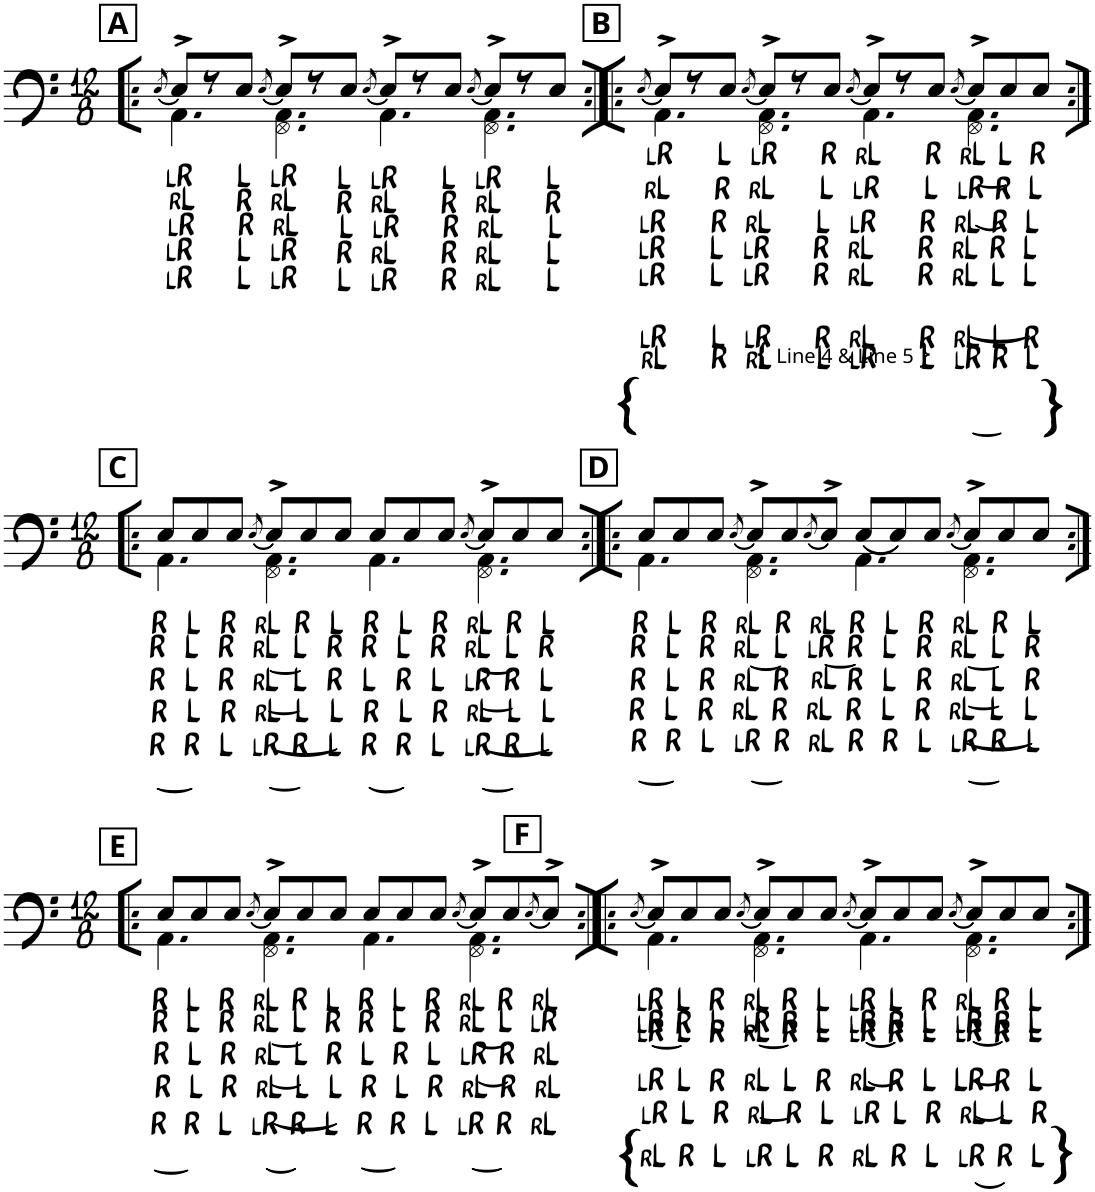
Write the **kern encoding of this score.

**kern	**text	**text	**text	**text	**text	**text	**text
*part1	*part1	*part1	*part1	*part1	*part1	*part1	*part1
*staff1	*staff1	*staff1	*staff1	*staff1	*staff1	*staff1	*staff1
*clefF4	*	*	*	*	*	*	*
*k[]	*	*	*	*	*	*	*
*M12/8	*	*	*	*	*	*	*
!!LO:REH:place=s1:a:B:cj:t=A
=1!|:	=1!|:	=1!|:	=1!|:	=1!|:	=1!|:	=1!|:	=1!|:
[<8qE/	.	.	.	.	.	.	.
!	!LO:LY:b	!LO:LY:b	!LO:LY:b	!LO:LY:b	!LO:LY:b	!	!
*^	*	*	*	*	*	*	*
8E^>/L]	4.AA\	L R	R L	L R	L R	L R	.	.
8r	.	.	.	.	.	.	.	.
!	!	!LO:LY:b	!LO:LY:b	!LO:LY:b	!LO:LY:b	!LO:LY:b	!	!
8E/J	.	L	R	R	L	L	.	.
[<8qE/	.	.	.	.	.	.	.	.
!	!	!LO:LY:b	!LO:LY:b	!LO:LY:b	!LO:LY:b	!LO:LY:b	!	!
8E^>/L]	4.FF\ 4.AA\	L R	R L	R L	L R	L R	.	.
8r	.	.	.	.	.	.	.	.
!	!	!LO:LY:b	!LO:LY:b	!LO:LY:b	!LO:LY:b	!LO:LY:b	!	!
8E/J	.	L	R	L	R	L	.	.
[<8qE/	.	.	.	.	.	.	.	.
!	!	!LO:LY:b	!LO:LY:b	!LO:LY:b	!LO:LY:b	!LO:LY:b	!	!
8E^>/L]	4.AA\	L R	R L	L R	R L	L R	.	.
8r	.	.	.	.	.	.	.	.
!	!	!LO:LY:b	!LO:LY:b	!LO:LY:b	!LO:LY:b	!LO:LY:b	!	!
8E/J	.	L	R	R	R	R	.	.
[<8qE/	.	.	.	.	.	.	.	.
!	!	!LO:LY:b	!LO:LY:b	!LO:LY:b	!LO:LY:b	!LO:LY:b	!	!
8E^>/L]	4.FF\ 4.AA\	L R	R L	R L	R L	R L	.	.
8r	.	.	.	.	.	.	.	.
!	!	!LO:LY:b	!LO:LY:b	!LO:LY:b	!LO:LY:b	!LO:LY:b	!	!
8E/J	.	L	R	L	L	L	.	.
!!LO:REH:place=s1:a:B:cj:t=B	!!
=2:|!|:	=2:|!|:	=2:|!|:	=2:|!|:	=2:|!|:	=2:|!|:	=2:|!|:	=2:|!|:	=2:|!|:
[<8qE/	.	.	.	.	.	.	.	.
!LO:TX:b:t={	!	!	!	!	!	!	!	!
!	!	!LO:LY:b	!LO:LY:b	!LO:LY:b	!LO:LY:b	!LO:LY:b	!LO:LY:b	!LO:LY:b
8E^>/L]	4.AA\	L R	R L	L R	L R	L R	L R	R L
8r	.	.	.	.	.	.	.	.
!	!	!LO:LY:b	!LO:LY:b	!LO:LY:b	!LO:LY:b	!LO:LY:b	!LO:LY:b	!LO:LY:b
8E/J	.	L	R	R	L	L	L	R
[<8qE/	.	.	.	.	.	.	.	.
!	!	!LO:LY:b	!LO:LY:b	!LO:LY:b	!LO:LY:b	!LO:LY:b	!LO:LY:b	!LO:LY:b
8E^>/L]	4.FF\ 4.AA\	L R	R L	R L	L R	L R	L R	R L
8r	.	.	.	.	.	.	.	.
!	!	!LO:LY:b	!LO:LY:b	!LO:LY:b	!LO:LY:b	!LO:LY:b	!LO:LY:b	!LO:LY:b
8E/J	.	R	L	L	R	R	R	L
[<8qE/	.	.	.	.	.	.	.	.
!	!	!LO:LY:b	!LO:LY:b	!LO:LY:b	!LO:LY:b	!LO:LY:b	!LO:LY:b	!LO:LY:b
8E^>/L]	4.AA\	R L	L R	L R	R L	R L	R L	L R
8r	.	.	.	.	.	.	.	.
!	!	!LO:LY:b	!LO:LY:b	!LO:LY:b	!LO:LY:b	!LO:LY:b	!LO:LY:b	!LO:LY:b
8E/J	.	R	L	R	R	R	R	L
[<8qE/	.	.	.	.	.	.	.	.
!	!	!LO:LY:b	!LO:LY:b	!LO:LY:b	!LO:LY:b	!LO:LY:b	!LO:LY:b	!LO:LY:b
(<(<(<(<8E^>/L]	4.FF\ 4.AA\	R L	L R	R L	R L	R L	R L	L R
!	!	!LO:LY:b	!LO:LY:b	!LO:LY:b	!LO:LY:b	!LO:LY:b	!LO:LY:b	!LO:LY:b
8E/)))	.	L	R	R	R	L	L	R
!LO:TX:b:t=}	!	!	!	!	!	!	!	!
!	!	!LO:LY:b	!LO:LY:b	!LO:LY:b	!LO:LY:b	!LO:LY:b	!LO:LY:b	!LO:LY:b
8E/J)	.	R	L	L	L	L	R	L
!!LO:LB:g=z	!!
!!LO:REH:place=s1:a:B:cj:t=C	!!
=3:|!|:	=3:|!|:	=3:|!|:	=3:|!|:	=3:|!|:	=3:|!|:	=3:|!|:	=3:|!|:	=3:|!|:
*M12/8	*	*	*	*	*	*	*	*
!	!	!LO:LY:b	!LO:LY:b	!LO:LY:b	!LO:LY:b	!LO:LY:b	!	!
(<8E/L	4.AA\	R	R	R	R	R	.	.
!	!	!LO:LY:b	!LO:LY:b	!LO:LY:b	!LO:LY:b	!LO:LY:b	!	!
8E/)	.	L	L	L	L	R	.	.
!	!	!LO:LY:b	!LO:LY:b	!LO:LY:b	!LO:LY:b	!LO:LY:b	!	!
8E/J	.	R	R	R	R	L	.	.
[<8qE/	.	.	.	.	.	.	.	.
!	!	!LO:LY:b	!LO:LY:b	!LO:LY:b	!LO:LY:b	!LO:LY:b	!	!
(<(<(<(<8E^>/L]	4.FF\ 4.AA\	R L	R L	R L	R L	L R	.	.
!	!	!LO:LY:b	!LO:LY:b	!LO:LY:b	!LO:LY:b	!LO:LY:b	!	!
8E/)))	.	R	L	L	L	R	.	.
!	!	!LO:LY:b	!LO:LY:b	!LO:LY:b	!LO:LY:b	!LO:LY:b	!	!
8E/J)	.	L	R	R	L	L	.	.
!	!	!LO:LY:b	!LO:LY:b	!LO:LY:b	!LO:LY:b	!LO:LY:b	!	!
(<8E/L	4.AA\	R	R	L	R	R	.	.
!	!	!LO:LY:b	!LO:LY:b	!LO:LY:b	!LO:LY:b	!LO:LY:b	!	!
8E/)	.	L	L	R	L	R	.	.
!	!	!LO:LY:b	!LO:LY:b	!LO:LY:b	!LO:LY:b	!LO:LY:b	!	!
8E/J	.	R	R	L	R	L	.	.
[<8qE/	.	.	.	.	.	.	.	.
!	!	!LO:LY:b	!LO:LY:b	!LO:LY:b	!LO:LY:b	!LO:LY:b	!	!
(<(<(<(<8E^>/L]	4.FF\ 4.AA\	R L	R L	L R	R L	L R	.	.
!	!	!LO:LY:b	!LO:LY:b	!LO:LY:b	!LO:LY:b	!LO:LY:b	!	!
8E/)))	.	R	L	R	L	R	.	.
!	!	!LO:LY:b	!LO:LY:b	!LO:LY:b	!LO:LY:b	!LO:LY:b	!	!
8E/J)	.	L	R	L	L	L	.	.
!!LO:REH:place=s1:a:B:cj:t=D	!!
=4:|!|:	=4:|!|:	=4:|!|:	=4:|!|:	=4:|!|:	=4:|!|:	=4:|!|:	=4:|!|:	=4:|!|:
!	!	!LO:LY:b	!LO:LY:b	!LO:LY:b	!LO:LY:b	!LO:LY:b	!	!
(<8E/L	4.AA\	R	R	R	R	R	.	.
!	!	!LO:LY:b	!LO:LY:b	!LO:LY:b	!LO:LY:b	!LO:LY:b	!	!
8E/)	.	L	L	L	L	R	.	.
!	!	!LO:LY:b	!LO:LY:b	!LO:LY:b	!LO:LY:b	!LO:LY:b	!	!
8E/J	.	R	R	R	R	L	.	.
[<8qE/	.	.	.	.	.	.	.	.
!	!	!LO:LY:b	!LO:LY:b	!LO:LY:b	!LO:LY:b	!LO:LY:b	!	!
(<(<8E^>/L]	4.FF\ 4.AA\	R L	R L	R L	R L	L R	.	.
!	!	!LO:LY:b	!LO:LY:b	!LO:LY:b	!LO:LY:b	!LO:LY:b	!	!
8E/))	.	R	L	R	R	R	.	.
[<8qE/	.	.	.	.	.	.	.	.
!LO:TX:a:t={	!	!	!	!	!	!	!	!
!LO:TX:a:t=Line 4 & Line 5	!	!	!	!	!	!	!	!
!LO:TX:a:t=}	!	!	!	!	!	!	!	!
!	!	!LO:LY:b	!LO:LY:b	!LO:LY:b	!LO:LY:b	!LO:LY:b	!	!
(<8E^>/J]	.	R L	L R	R L	R L	R L	.	.
!	!	!LO:LY:b	!LO:LY:b	!LO:LY:b	!LO:LY:b	!LO:LY:b	!	!
(<8E/L)	4.AA\	R	R	R	R	R	.	.
!	!	!LO:LY:b	!LO:LY:b	!LO:LY:b	!LO:LY:b	!LO:LY:b	!	!
8E/)	.	L	L	L	L	R	.	.
!	!	!LO:LY:b	!LO:LY:b	!LO:LY:b	!LO:LY:b	!LO:LY:b	!	!
8E/J	.	R	R	R	R	L	.	.
[<8qE/	.	.	.	.	.	.	.	.
!	!	!LO:LY:b	!LO:LY:b	!LO:LY:b	!LO:LY:b	!LO:LY:b	!	!
(<(<(<(<8E^>/L]	4.FF\ 4.AA\	R L	R L	R L	R L	L R	.	.
!	!	!LO:LY:b	!LO:LY:b	!LO:LY:b	!LO:LY:b	!LO:LY:b	!	!
8E/)))	.	R	L	L	L	R	.	.
!	!	!LO:LY:b	!LO:LY:b	!LO:LY:b	!LO:LY:b	!LO:LY:b	!	!
8E/J)	.	L	R	R	L	L	.	.
!!LO:LB:g=z	!!
!!LO:REH:place=s1:a:B:cj:t=E	!!
=5:|!|:	=5:|!|:	=5:|!|:	=5:|!|:	=5:|!|:	=5:|!|:	=5:|!|:	=5:|!|:	=5:|!|:
*M12/8	*	*	*	*	*	*	*	*
!	!	!LO:LY:b	!LO:LY:b	!LO:LY:b	!LO:LY:b	!LO:LY:b	!	!
(<8E/L	4.AA\	R	R	R	R	R	.	.
!	!	!LO:LY:b	!LO:LY:b	!LO:LY:b	!LO:LY:b	!LO:LY:b	!	!
8E/)	.	L	L	L	L	R	.	.
!	!	!LO:LY:b	!LO:LY:b	!LO:LY:b	!LO:LY:b	!LO:LY:b	!	!
8E/J	.	R	R	R	R	L	.	.
[<8qE/	.	.	.	.	.	.	.	.
!	!	!LO:LY:b	!LO:LY:b	!LO:LY:b	!LO:LY:b	!LO:LY:b	!	!
(<(<(<(<8E^>/L]	4.FF\ 4.AA\	R L	R L	R L	R L	L R	.	.
!	!	!LO:LY:b	!LO:LY:b	!LO:LY:b	!LO:LY:b	!LO:LY:b	!	!
8E/)))	.	R	L	L	L	R	.	.
!	!	!LO:LY:b	!LO:LY:b	!LO:LY:b	!LO:LY:b	!LO:LY:b	!	!
8E/J)	.	L	R	R	L	L	.	.
!	!	!LO:LY:b	!LO:LY:b	!LO:LY:b	!LO:LY:b	!LO:LY:b	!	!
(<8E/L	4.AA\	R	R	L	R	R	.	.
!	!	!LO:LY:b	!LO:LY:b	!LO:LY:b	!LO:LY:b	!LO:LY:b	!	!
8E/)	.	L	L	R	L	R	.	.
!	!	!LO:LY:b	!LO:LY:b	!LO:LY:b	!LO:LY:b	!LO:LY:b	!	!
8E/J	.	R	R	L	R	L	.	.
[<8qE/	.	.	.	.	.	.	.	.
!	!	!LO:LY:b	!LO:LY:b	!LO:LY:b	!LO:LY:b	!LO:LY:b	!	!
(<(<(<8E^>/L]	4.FF\ 4.AA\	R L	R L	L R	R L	L R	.	.
!	!	!LO:LY:b	!LO:LY:b	!LO:LY:b	!LO:LY:b	!LO:LY:b	!	!
8E/)))	.	R	L	R	R	R	.	.
[<8qE/	.	.	.	.	.	.	.	.
!	!	!LO:LY:b	!LO:LY:b	!LO:LY:b	!LO:LY:b	!LO:LY:b	!	!
8E^>/J]	.	R L	L R	R L	R L	R L	.	.
!!LO:REH:place=s1:a:B:cj:t=F	!!
=6:|!|:	=6:|!|:	=6:|!|:	=6:|!|:	=6:|!|:	=6:|!|:	=6:|!|:	=6:|!|:	=6:|!|:
[<8qE/	.	.	.	.	.	.	.	.
!LO:TX:b:t={	!	!	!	!	!	!	!	!
!	!	!LO:LY:b	!LO:LY:b	!LO:LY:b	!LO:LY:b	!LO:LY:b	!LO:LY:b	!
(<8E^>/L]	4.AA\	L R	L R	R L	L R	L R	L R	.
!	!	!LO:LY:b	!LO:LY:b	!LO:LY:b	!LO:LY:b	!LO:LY:b	!LO:LY:b	!
8E/)	.	L	R	R	L	L	L	.
!	!	!LO:LY:b	!LO:LY:b	!LO:LY:b	!LO:LY:b	!LO:LY:b	!LO:LY:b	!
8E/J	.	R	L	L	R	R	R	.
[<8qE/	.	.	.	.	.	.	.	.
!	!	!LO:LY:b	!LO:LY:b	!LO:LY:b	!LO:LY:b	!LO:LY:b	!LO:LY:b	!
(<(<8E^>/L]	4.FF\ 4.AA\	R L	L R	L R	R L	R L	R L	.
!	!	!LO:LY:b	!LO:LY:b	!LO:LY:b	!LO:LY:b	!LO:LY:b	!LO:LY:b	!
8E/))	.	R	R	L	L	R	R	.
!	!	!LO:LY:b	!LO:LY:b	!LO:LY:b	!LO:LY:b	!LO:LY:b	!LO:LY:b	!
8E/J	.	L	L	R	R	L	L	.
[<8qE/	.	.	.	.	.	.	.	.
!	!	!LO:LY:b	!LO:LY:b	!LO:LY:b	!LO:LY:b	!LO:LY:b	!LO:LY:b	!
(<(<8E^>/L]	4.AA\	L R	L R	R L	R L	L R	L R	.
!	!	!LO:LY:b	!LO:LY:b	!LO:LY:b	!LO:LY:b	!LO:LY:b	!LO:LY:b	!
8E/))	.	L	R	R	R	L	R	.
!	!	!LO:LY:b	!LO:LY:b	!LO:LY:b	!LO:LY:b	!LO:LY:b	!LO:LY:b	!
8E/J	.	R	L	L	L	R	L	.
[<8qE/	.	.	.	.	.	.	.	.
!	!	!LO:LY:b	!LO:LY:b	!LO:LY:b	!LO:LY:b	!LO:LY:b	!LO:LY:b	!
(<(<(<(<8E^>/L]	4.FF\ 4.AA\	R L	L R	L R	LR	R L	L R	.
!	!	!LO:LY:b	!LO:LY:b	!LO:LY:b	!LO:LY:b	!LO:LY:b	!LO:LY:b	!
8E/))))	.	R	R	R	R	L	R	.
!LO:TX:b:t=}	!	!	!	!	!	!	!	!
!	!	!LO:LY:b	!LO:LY:b	!LO:LY:b	!LO:LY:b	!LO:LY:b	!LO:LY:b	!
8E/J	.	L	L	L	L	R	L	.
*v	*v	*	*	*	*	*	*	*
=:|!	=:|!	=:|!	=:|!	=:|!	=:|!	=:|!	=:|!
*-	*-	*-	*-	*-	*-	*-	*-
